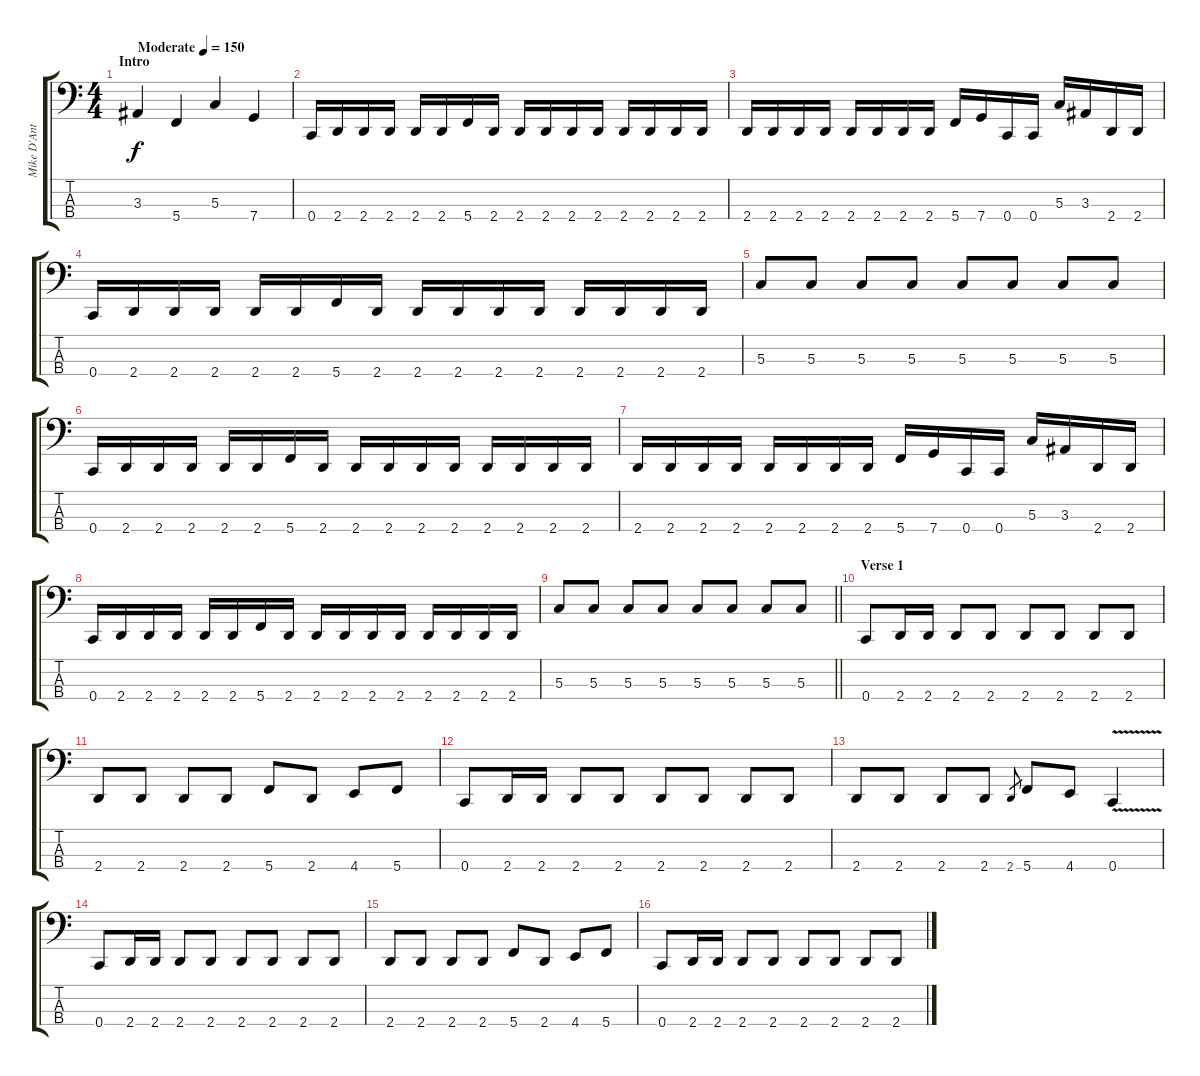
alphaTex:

\track ("Mike D'Antonio" "Mike D'Ant") {instrument electricbassfinger}
\staff {score tabs}
\tuning (F2 C2 G1 C1) {hide}
\ts (4 4)
\section ("" "Intro")
\tempo (150 "Moderate")
\clef f4
\ks c
3.3.4{dy f instrument electricbassfinger} 5.4.4 5.3.4 7.4.4 |
0.4.16 2.4.16 2.4.16 2.4.16 2.4.16 2.4.16 5.4.16 2.4.16 2.4.16 2.4.16 2.4.16 2.4.16 2.4.16 2.4.16 2.4.16 2.4.16 |
2.4.16 2.4.16 2.4.16 2.4.16 2.4.16 2.4.16 2.4.16 2.4.16 5.4.16 7.4.16 0.4.16 0.4.16 5.3.16 3.3.16 2.4.16 2.4.16 |
0.4.16 2.4.16 2.4.16 2.4.16 2.4.16 2.4.16 5.4.16 2.4.16 2.4.16 2.4.16 2.4.16 2.4.16 2.4.16 2.4.16 2.4.16 2.4.16 |
5.3.8 5.3.8 5.3.8 5.3.8 5.3.8 5.3.8 5.3.8 5.3.8 |
0.4.16 2.4.16 2.4.16 2.4.16 2.4.16 2.4.16 5.4.16 2.4.16 2.4.16 2.4.16 2.4.16 2.4.16 2.4.16 2.4.16 2.4.16 2.4.16 |
2.4.16 2.4.16 2.4.16 2.4.16 2.4.16 2.4.16 2.4.16 2.4.16 5.4.16 7.4.16 0.4.16 0.4.16 5.3.16 3.3.16 2.4.16 2.4.16 |
0.4.16 2.4.16 2.4.16 2.4.16 2.4.16 2.4.16 5.4.16 2.4.16 2.4.16 2.4.16 2.4.16 2.4.16 2.4.16 2.4.16 2.4.16 2.4.16 |
\barLineRight lightlight
5.3.8 5.3.8 5.3.8 5.3.8 5.3.8 5.3.8 5.3.8 5.3.8 |
\section ("" "Verse 1")
0.4.8 2.4.16 2.4.16 2.4.8 2.4.8 2.4.8 2.4.8 2.4.8 2.4.8 |
2.4.8 2.4.8 2.4.8 2.4.8 5.4.8 2.4.8 4.4.8 5.4.8 |
0.4.8 2.4.16 2.4.16 2.4.8 2.4.8 2.4.8 2.4.8 2.4.8 2.4.8 |
2.4.8 2.4.8 2.4.8 2.4.8 2.4.8{gr} 5.4.8 4.4.8 0.4{v}.4 |
0.4.8 2.4.16 2.4.16 2.4.8 2.4.8 2.4.8 2.4.8 2.4.8 2.4.8 |
2.4.8 2.4.8 2.4.8 2.4.8 5.4.8 2.4.8 4.4.8 5.4.8 |
0.4.8 2.4.16 2.4.16 2.4.8 2.4.8 2.4.8 2.4.8 2.4.8 2.4.8
